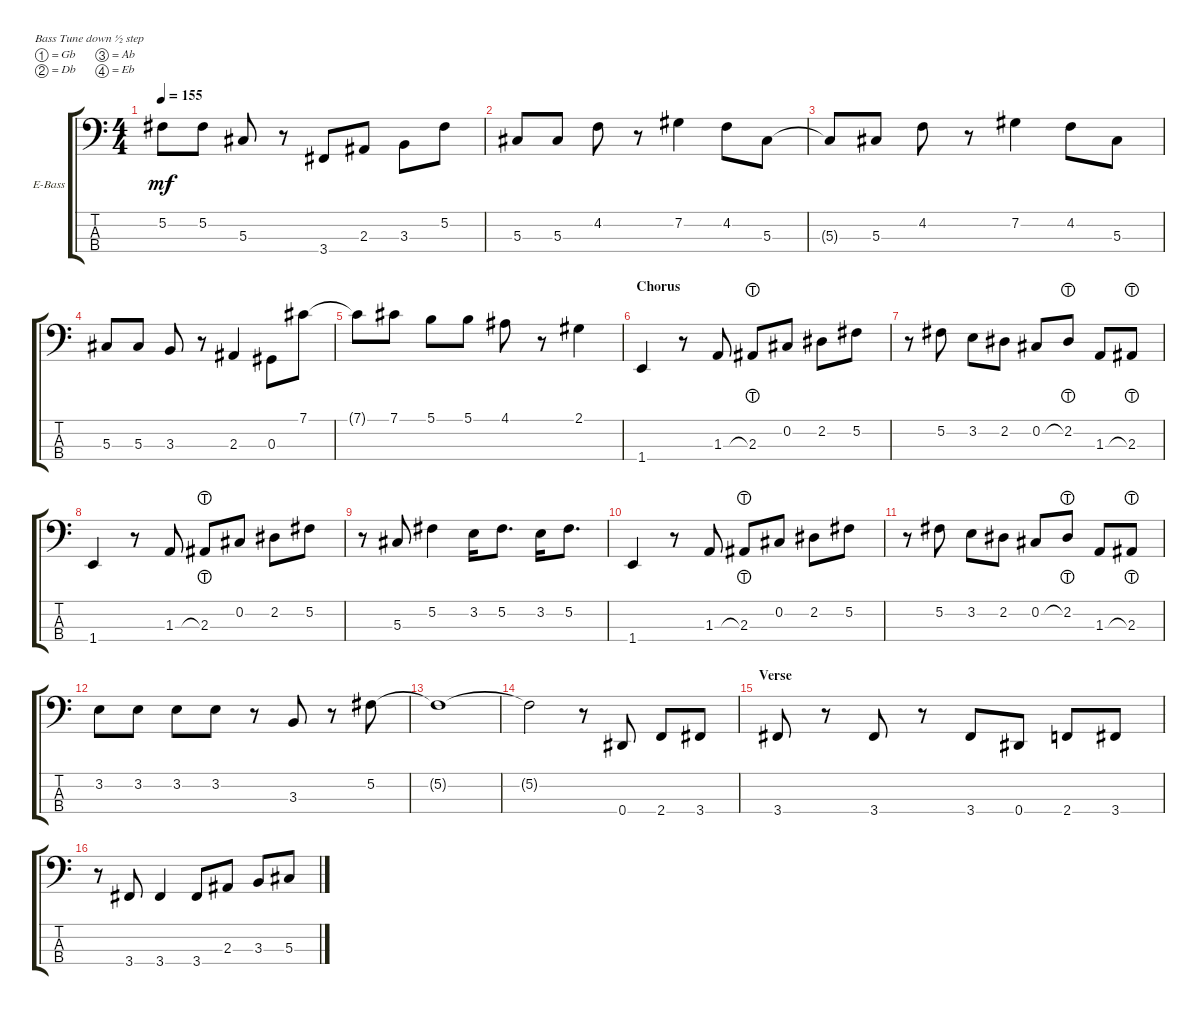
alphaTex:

\defaultSystemsLayout 4
\bracketExtendMode groupsimilarinstruments
\firstSystemTrackNameOrientation horizontal
\otherSystemsTrackNameOrientation horizontal
\track ("GENE SIMMONS" "E-Bass") {instrument electricbassfinger}
\staff {score tabs}
\tuning (Gb2 Db2 Ab1 Eb1)
\ts (4 4)
\tempo 155
\clef f4
\ks c
5.2.8{dy mf} 5.2.8 5.3.8 r.8 3.4.8 2.3.8 3.3.8 5.2.8 |
5.3.8 5.3.8 4.2.8 r.8 7.2.4 4.2.8 5.3.8 |
5.3{t}.8 5.3.8 4.2.8 r.8 7.2.4 4.2.8 5.3.8 |
5.3.8 5.3.8 3.3.8 r.8 2.3.4 0.3.8 7.1.8 |
7.1{t}.8 7.1.8 5.1.8 5.1.8 4.1.8 r.8 2.1.4 |
\section ("" "Chorus")
1.4.4 r.8 1.3.8 2.3{lht}.8 0.2.8 2.2.8 5.2.8 |
r.8 5.2.8 3.2.8 2.2.8 0.2.8 2.2{lht}.8 1.3.8 2.3{lht}.8 |
1.4.4 r.8 1.3.8 2.3{lht}.8 0.2.8 2.2.8 5.2.8 |
r.8 5.3.8 5.2.4 3.2.16 5.2.8{d} 3.2.16 5.2.8{d} |
1.4.4 r.8 1.3.8 2.3{lht}.8 0.2.8 2.2.8 5.2.8 |
r.8 5.2.8 3.2.8 2.2.8 0.2.8 2.2{lht}.8 1.3.8 2.3{lht}.8 |
3.2.8 3.2.8 3.2.8 3.2.8 r.8 3.3.8 r.8 5.2.8 |
5.2{t}.1 |
5.2{t}.2 r.8 0.4.8 2.4.8 3.4.8 |
\section ("" "Verse")
3.4.8 r.8 3.4.8 r.8 3.4.8 0.4.8 2.4.8 3.4.8 |
r.8 3.4.8 3.4.4 3.4.8 2.3.8 3.3.8 5.3.8
